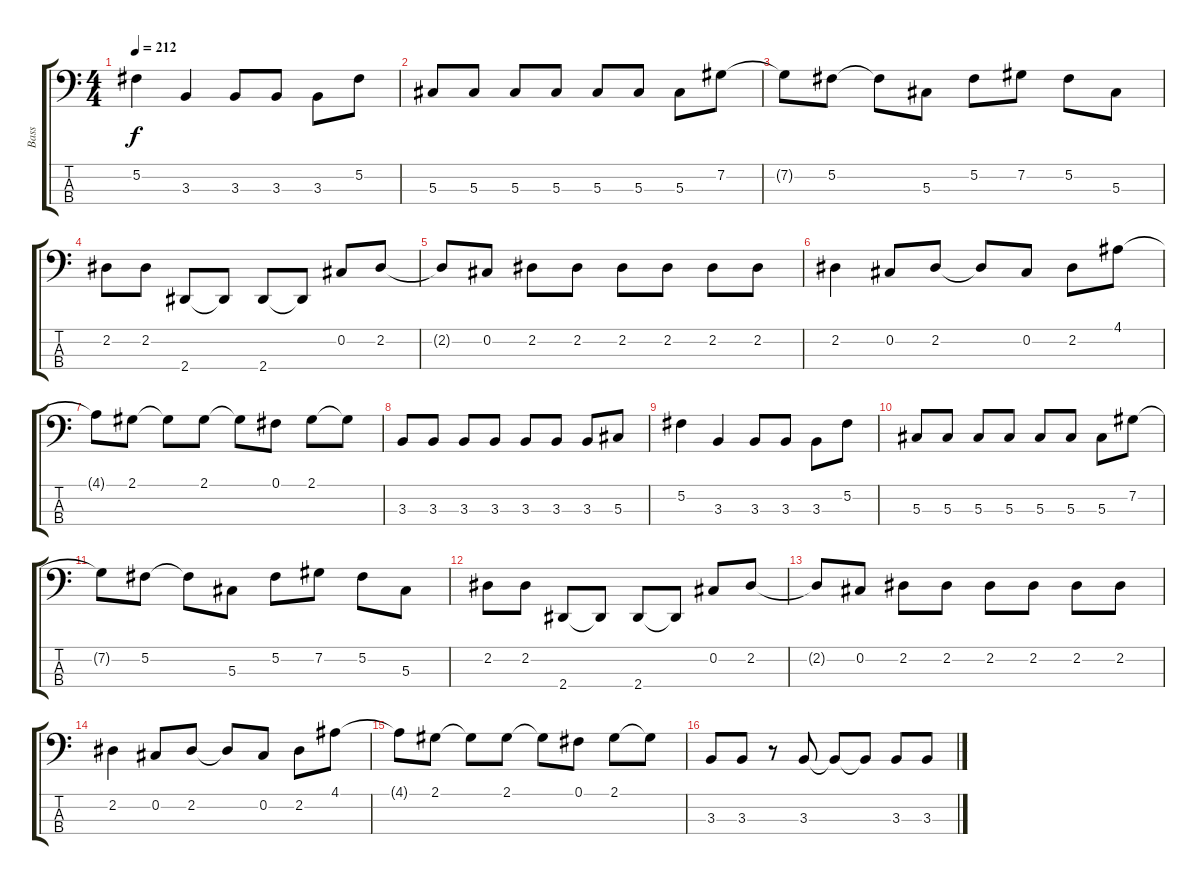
\track ("Bass" "Bass") {instrument electricbassfinger}
\staff {score tabs}
\tuning (Gb2 Db2 Ab1 Db1) {hide}
\ts (4 4)
\tempo 212
\clef f4
\ks c
5.2.4{dy f} 3.3.4 3.3.8 3.3.8 3.3.8 5.2.8 |
5.3.8 5.3.8 5.3.8 5.3.8 5.3.8 5.3.8 5.3.8 7.2.8 |
7.2{t}.8 5.2.8 5.2{t}.8 5.3.8 5.2.8 7.2.8 5.2.8 5.3.8 |
2.2.8 2.2.8 2.4.8 2.4{t}.8 2.4.8 2.4{t}.8 0.2.8 2.2.8 |
2.2{t}.8 0.2.8 2.2.8 2.2.8 2.2.8 2.2.8 2.2.8 2.2.8 |
2.2.4 0.2.8 2.2.8 2.2{t}.8 0.2.8 2.2.8 4.1.8 |
4.1{t}.8 2.1.8 2.1{t}.8 2.1.8 2.1{t}.8 0.1.8 2.1.8 2.1{t}.8 |
3.3.8 3.3.8 3.3.8 3.3.8 3.3.8 3.3.8 3.3.8 5.3.8 |
5.2.4 3.3.4 3.3.8 3.3.8 3.3.8 5.2.8 |
5.3.8 5.3.8 5.3.8 5.3.8 5.3.8 5.3.8 5.3.8 7.2.8 |
7.2{t}.8 5.2.8 5.2{t}.8 5.3.8 5.2.8 7.2.8 5.2.8 5.3.8 |
2.2.8 2.2.8 2.4.8 2.4{t}.8 2.4.8 2.4{t}.8 0.2.8 2.2.8 |
2.2{t}.8 0.2.8 2.2.8 2.2.8 2.2.8 2.2.8 2.2.8 2.2.8 |
2.2.4 0.2.8 2.2.8 2.2{t}.8 0.2.8 2.2.8 4.1.8 |
4.1{t}.8 2.1.8 2.1{t}.8 2.1.8 2.1{t}.8 0.1.8 2.1.8 2.1{t}.8 |
3.3.8 3.3.8 r.8 3.3.8 3.3{t}.8 3.3{t}.8 3.3.8 3.3.8
